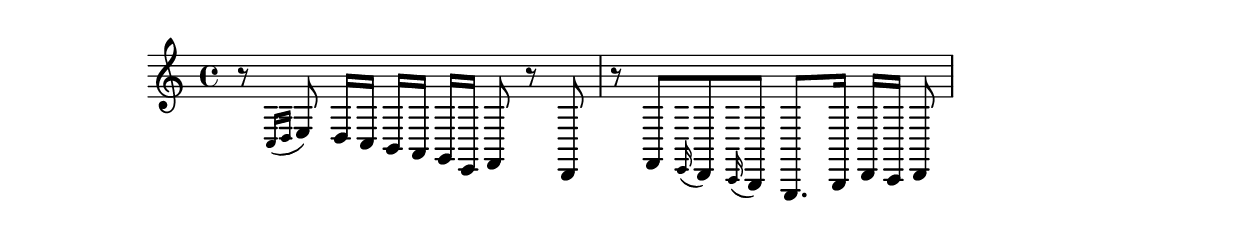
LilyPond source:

\version "2.18.2"

\book {
  \header {
  }

  \bookpart {
    <<
    \new Staff = Staff \with { }
    \context Staff = Staff {
      \relative c {
        << \new Voice = "voice1" {
          r8 \acciaccatura { c16 d } e8 d16[ c] b[ a] g[ e] f8 r d
          
        r f \appoggiatura { e16 } d8 \appoggiatura { c16 } b8 g8. b16 d[ c] d8
        } >>
      }
    }
    >>
  }
}
